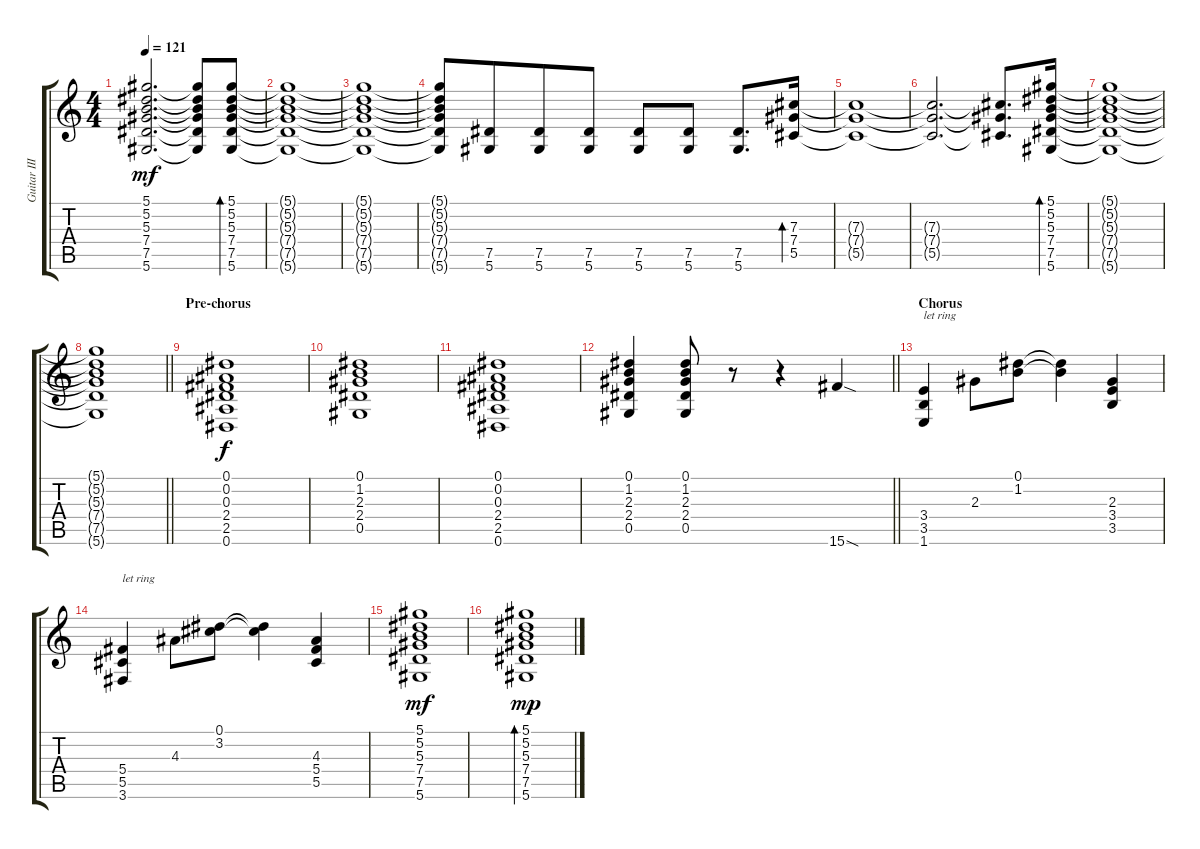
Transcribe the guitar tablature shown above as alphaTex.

\track ("Guitar III (Rhythm)" "Guitar III") {instrument distortionguitar}
\staff {score tabs}
\tuning (Eb4 Bb3 Gb3 Db3 Ab2 Eb2) {hide}
\ts (4 4)
\tempo 121
\clef g2
\ks aminor
(5.1{t} 5.2{t} 5.3{t} 7.4{t} 7.5{t} 5.6{t}).2{d dy mf} (5.1{t} 5.2{t} 5.3{t} 7.4{t} 7.5{t} 5.6{t}).8 (5.1 5.2 5.3 7.4 7.5 5.6).8{bd 240} |
(5.1{t} 5.2{t} 5.3{t} 7.4{t} 7.5{t} 5.6{t}).1 |
(5.1{t} 5.2{t} 5.3{t} 7.4{t} 7.5{t} 5.6{t}).1 |
(5.1{t} 5.2{t} 5.3{t} 7.4{t} 7.5{t} 5.6{t}).8 (7.5 5.6).8{beam merge} (7.5 5.6).8 (7.5 5.6).8 (7.5 5.6).8 (7.5 5.6).8 (7.5 5.6).8{d} (7.3 7.4 5.5).16{bd 120} |
(7.3{t} 7.4{t} 5.5{t}).1 |
(7.3{t} 7.4{t} 5.5{t}).2{d} (7.3{t} 7.4{t} 5.5{t}).8{d} (5.1 5.2 5.3 7.4 7.5 5.6).16{bd 120} |
(5.1{t} 5.2{t} 5.3{t} 7.4{t} 7.5{t} 5.6{t}).1 |
\barLineRight lightlight
(5.1{t} 5.2{t} 5.3{t} 7.4{t} 7.5{t} 5.6{t}).1 |
\section ("" "Pre-chorus")
(0.1 0.2 0.3 2.4 2.5 0.6).1{dy f} |
(0.1 1.2 2.3 2.4 0.5).1 |
(0.1 0.2 0.3 2.4 2.5 0.6).1 |
\barLineRight lightlight
(0.1 1.2 2.3 2.4 0.5).4 (0.1 1.2 2.3 2.4 0.5).8 r.8 r.4 15.6{sod}.4 |
\section ("" "Chorus")
(3.4 3.5 1.6).4{txt "let ring"} 2.3.8 (0.1 1.2).8 (0.1{t} 1.2{t}).4 (2.3 3.4 3.5).4 |
(5.4 5.5 3.6).4{txt "let ring"} 4.3.8 (0.1 3.2).8 (0.1{t} 3.2{t}).4 (4.3 5.4 5.5).4 |
(5.1 5.2 5.3 7.4 7.5 5.6).1{dy mf} |
(5.1 5.2 5.3 7.4 7.5 5.6).1{bd 120 dy mp}
